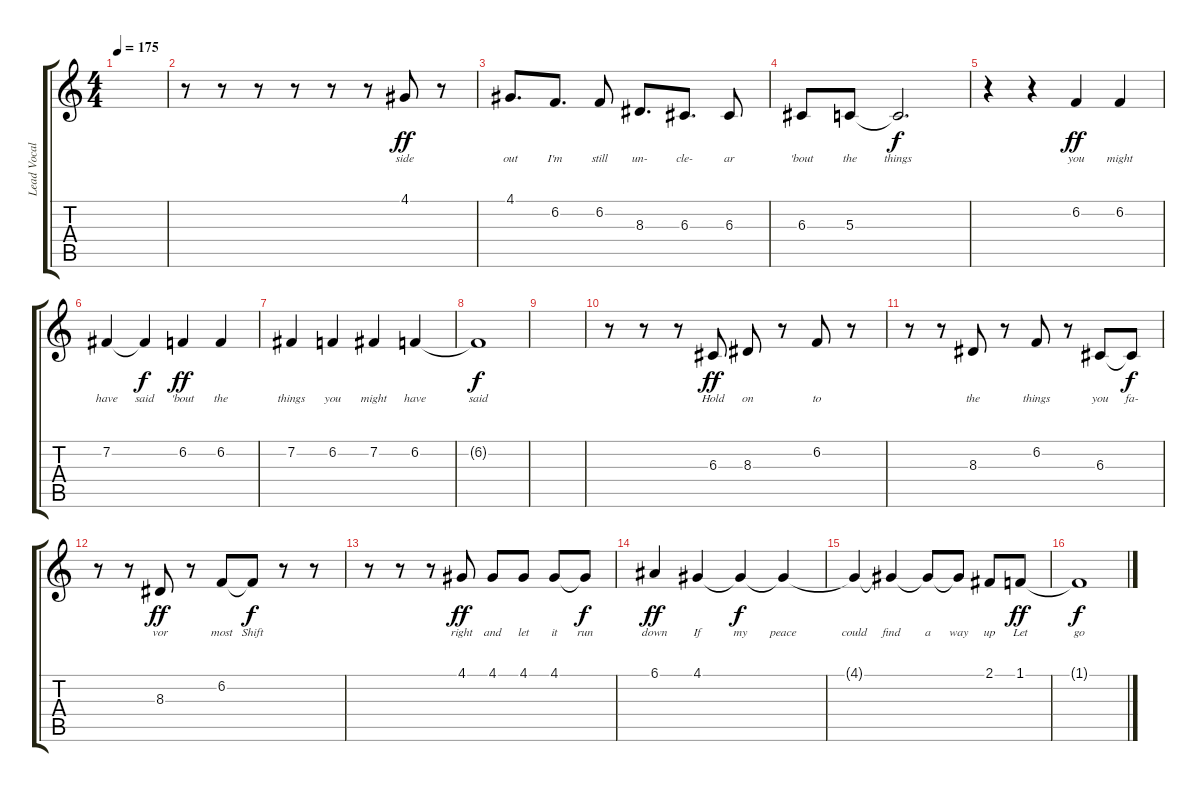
\track ("Lead Vocal" "Lead Vocal") {instrument altosax}
\staff {score tabs}
\tuning (E4 B3 G3 D3 A2 E2) {hide}
\ts (4 4)
\tempo 175
\clef g2
\ks c
|
r.8 r.8 r.8 r.8 r.8 r.8 4.1.8{lyrics (0 "side") lyrics (1 "") lyrics (2 "") lyrics (3 "") lyrics (4 "") dy ff} r.8 |
4.1.8{d lyrics (0 "out") lyrics (1 "") lyrics (2 "") lyrics (3 "") lyrics (4 "")} 6.2.8{d lyrics (0 "I'm") lyrics (1 "") lyrics (2 "") lyrics (3 "") lyrics (4 "")} 6.2.8{lyrics (0 "still") lyrics (1 "") lyrics (2 "") lyrics (3 "") lyrics (4 "")} 8.3.8{d lyrics (0 "un-") lyrics (1 "") lyrics (2 "") lyrics (3 "") lyrics (4 "")} 6.3.8{d lyrics (0 "cle-") lyrics (1 "") lyrics (2 "") lyrics (3 "") lyrics (4 "")} 6.3.8{lyrics (0 "ar") lyrics (1 "") lyrics (2 "") lyrics (3 "") lyrics (4 "")} |
6.3.8{lyrics (0 "'bout") lyrics (1 "") lyrics (2 "") lyrics (3 "") lyrics (4 "")} 5.3.8{lyrics (0 "the") lyrics (1 "") lyrics (2 "") lyrics (3 "") lyrics (4 "")} 5.3{t}.2{d lyrics (0 "things") lyrics (1 "") lyrics (2 "") lyrics (3 "") lyrics (4 "") dy f} |
r.4 r.4 6.2.4{lyrics (0 "you") lyrics (1 "") lyrics (2 "") lyrics (3 "") lyrics (4 "") dy ff} 6.2.4{lyrics (0 "might") lyrics (1 "") lyrics (2 "") lyrics (3 "") lyrics (4 "")} |
7.2.4{lyrics (0 "have") lyrics (1 "") lyrics (2 "") lyrics (3 "") lyrics (4 "")} 7.2{t}.4{lyrics (0 "said") lyrics (1 "") lyrics (2 "") lyrics (3 "") lyrics (4 "") dy f} 6.2.4{lyrics (0 "'bout") lyrics (1 "") lyrics (2 "") lyrics (3 "") lyrics (4 "") dy ff} 6.2.4{lyrics (0 "the") lyrics (1 "") lyrics (2 "") lyrics (3 "") lyrics (4 "")} |
7.2.4{lyrics (0 "things") lyrics (1 "") lyrics (2 "") lyrics (3 "") lyrics (4 "")} 6.2.4{lyrics (0 "you") lyrics (1 "") lyrics (2 "") lyrics (3 "") lyrics (4 "")} 7.2.4{lyrics (0 "might") lyrics (1 "") lyrics (2 "") lyrics (3 "") lyrics (4 "")} 6.2.4{lyrics (0 "have") lyrics (1 "") lyrics (2 "") lyrics (3 "") lyrics (4 "")} |
6.2{t}.1{lyrics (0 "said") lyrics (1 "") lyrics (2 "") lyrics (3 "") lyrics (4 "") dy f} |
|
r.8 r.8 r.8 6.3.8{lyrics (0 "Hold") lyrics (1 "") lyrics (2 "") lyrics (3 "") lyrics (4 "") dy ff} 8.3.8{lyrics (0 "on") lyrics (1 "") lyrics (2 "") lyrics (3 "") lyrics (4 "")} r.8 6.2.8{lyrics (0 "to") lyrics (1 "") lyrics (2 "") lyrics (3 "") lyrics (4 "")} r.8 |
r.8 r.8 8.3.8{lyrics (0 "the") lyrics (1 "") lyrics (2 "") lyrics (3 "") lyrics (4 "")} r.8 6.2.8{lyrics (0 "things") lyrics (1 "") lyrics (2 "") lyrics (3 "") lyrics (4 "")} r.8 6.3.8{lyrics (0 "you") lyrics (1 "") lyrics (2 "") lyrics (3 "") lyrics (4 "")} 6.3{t}.8{lyrics (0 "fa-") lyrics (1 "") lyrics (2 "") lyrics (3 "") lyrics (4 "") dy f} |
r.8 r.8 8.3.8{lyrics (0 "vor") lyrics (1 "") lyrics (2 "") lyrics (3 "") lyrics (4 "") dy ff} r.8 6.2.8{lyrics (0 "most") lyrics (1 "") lyrics (2 "") lyrics (3 "") lyrics (4 "")} 6.2{t}.8{lyrics (0 "Shift") lyrics (1 "") lyrics (2 "") lyrics (3 "") lyrics (4 "") dy f} r.8 r.8 |
r.8 r.8 r.8 4.1.8{lyrics (0 "right") lyrics (1 "") lyrics (2 "") lyrics (3 "") lyrics (4 "") dy ff} 4.1.8{lyrics (0 "and") lyrics (1 "") lyrics (2 "") lyrics (3 "") lyrics (4 "")} 4.1.8{lyrics (0 "let") lyrics (1 "") lyrics (2 "") lyrics (3 "") lyrics (4 "")} 4.1.8{lyrics (0 "it") lyrics (1 "") lyrics (2 "") lyrics (3 "") lyrics (4 "")} 4.1{t}.8{lyrics (0 "run") lyrics (1 "") lyrics (2 "") lyrics (3 "") lyrics (4 "") dy f} |
6.1.4{lyrics (0 "down") lyrics (1 "") lyrics (2 "") lyrics (3 "") lyrics (4 "") dy ff} 4.1.4{lyrics (0 "If") lyrics (1 "") lyrics (2 "") lyrics (3 "") lyrics (4 "")} 4.1{t}.4{lyrics (0 "my") lyrics (1 "") lyrics (2 "") lyrics (3 "") lyrics (4 "") dy f} 4.1{t}.4{lyrics (0 "peace") lyrics (1 "") lyrics (2 "") lyrics (3 "") lyrics (4 "")} |
4.1{t}.4{lyrics (0 "could") lyrics (1 "") lyrics (2 "") lyrics (3 "") lyrics (4 "")} 4.1{t}.4{lyrics (0 "find") lyrics (1 "") lyrics (2 "") lyrics (3 "") lyrics (4 "")} 4.1{t}.8{lyrics (0 "a") lyrics (1 "") lyrics (2 "") lyrics (3 "") lyrics (4 "")} 4.1{t}.8{lyrics (0 "way") lyrics (1 "") lyrics (2 "") lyrics (3 "") lyrics (4 "")} 2.1.8{lyrics (0 "up") lyrics (1 "") lyrics (2 "") lyrics (3 "") lyrics (4 "")} 1.1.8{lyrics (0 "Let") lyrics (1 "") lyrics (2 "") lyrics (3 "") lyrics (4 "") dy ff} |
1.1{t}.1{lyrics (0 "go") lyrics (1 "") lyrics (2 "") lyrics (3 "") lyrics (4 "") dy f}
